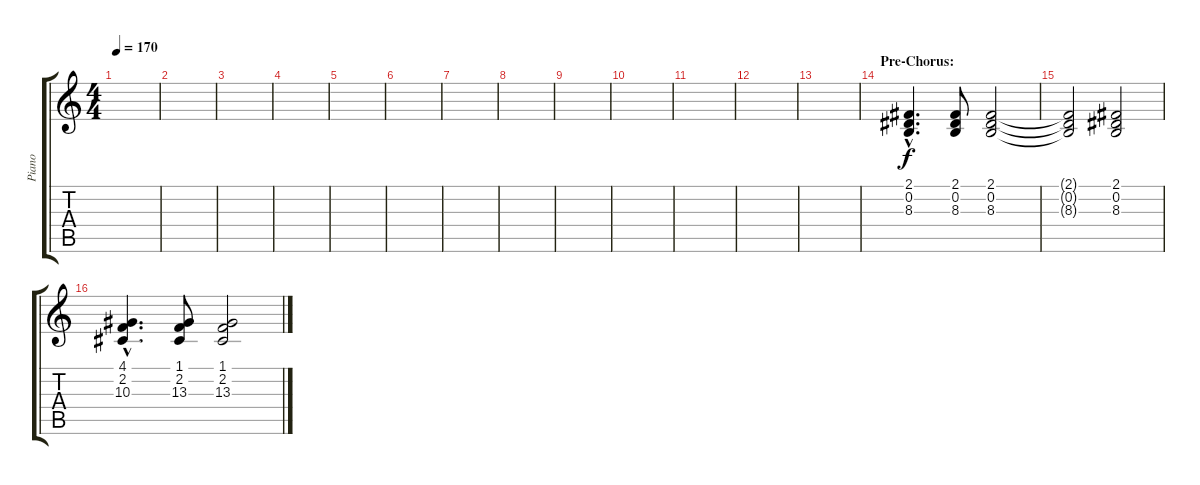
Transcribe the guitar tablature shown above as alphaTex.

\track ("Piano" "Piano") {instrument brightacousticpiano}
\staff {score tabs}
\tuning (E4 B3 G3 D3 A2 E2) {hide}
\ts (4 4)
\tempo 170
\clef g2
\ks c
|
|
|
|
|
|
|
|
|
|
|
|
|
\section ("" "Pre-Chorus:")
(2.1{hac} 0.2{hac} 8.3{hac}).4{d} (2.1 0.2 8.3).8 (2.1 0.2 8.3).2 |
(2.1{t} 0.2{t} 8.3{t}).2 (2.1 0.2 8.3).2 |
(4.1{hac} 2.2{hac} 10.3{hac}).4{d} (1.1 2.2 13.3).8 (1.1 2.2 13.3).2
